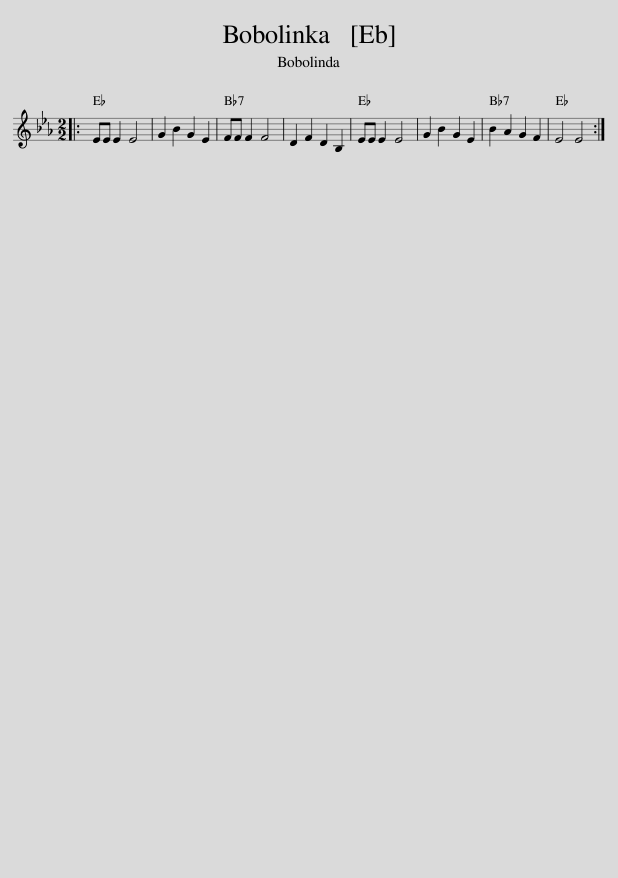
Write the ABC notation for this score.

X:1
L:1/8
M:2/2
I:linebreak $
K:Eb
V:1 treble
V:1
|: EE E2 E4 | G2 B2 G2 E2 | FF F2 F4 | D2 F2 D2 B,2 | EE E2 E4 | %5
 G2 B2 G2 E2 | B2 A2 G2 F2 | E4 E4 :| %8
